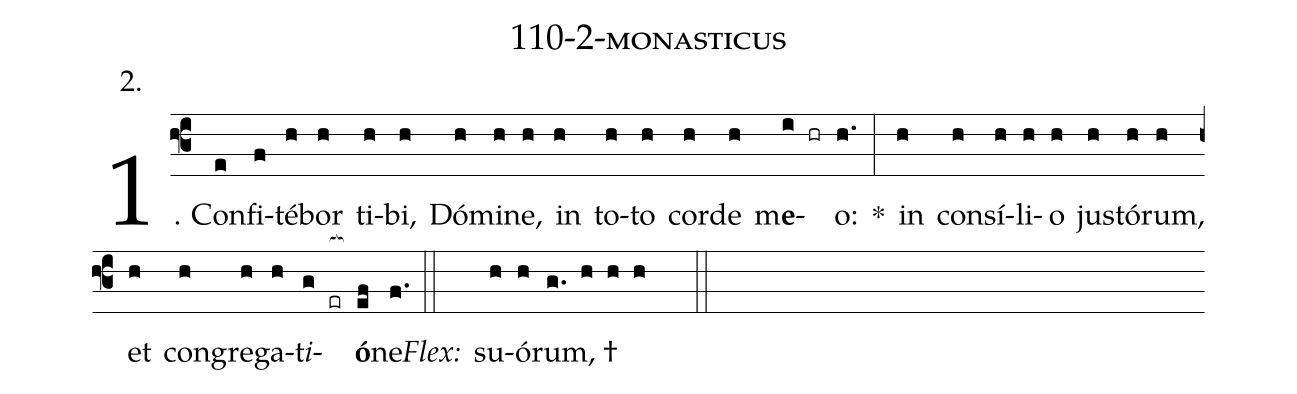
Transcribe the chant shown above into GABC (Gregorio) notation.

name: 110-2-monasticus;
annotation: 2.;
%%
(f3)1. Con(e)fi(f)té(h)bor(h) ti(h)bi,(h) Dó(h)mi(h)ne,(h) in(h) to(h)to(h) cor(h)de(h) m<b>e</b>(i hr)o:(h.) *(:) in(h) con(h)sí(h)li(h)o(h) jus(h)tó(h)rum,(h) et(h) con(h)gre(h)ga(h)t<i>i</i>(g er[ocb:1{])<b>ó</b>(ef[ocb:0}])ne.(f.) (::)
<i>Flex:</i>()  su(h)ó(h)rum, †(g. h h h  ::)
